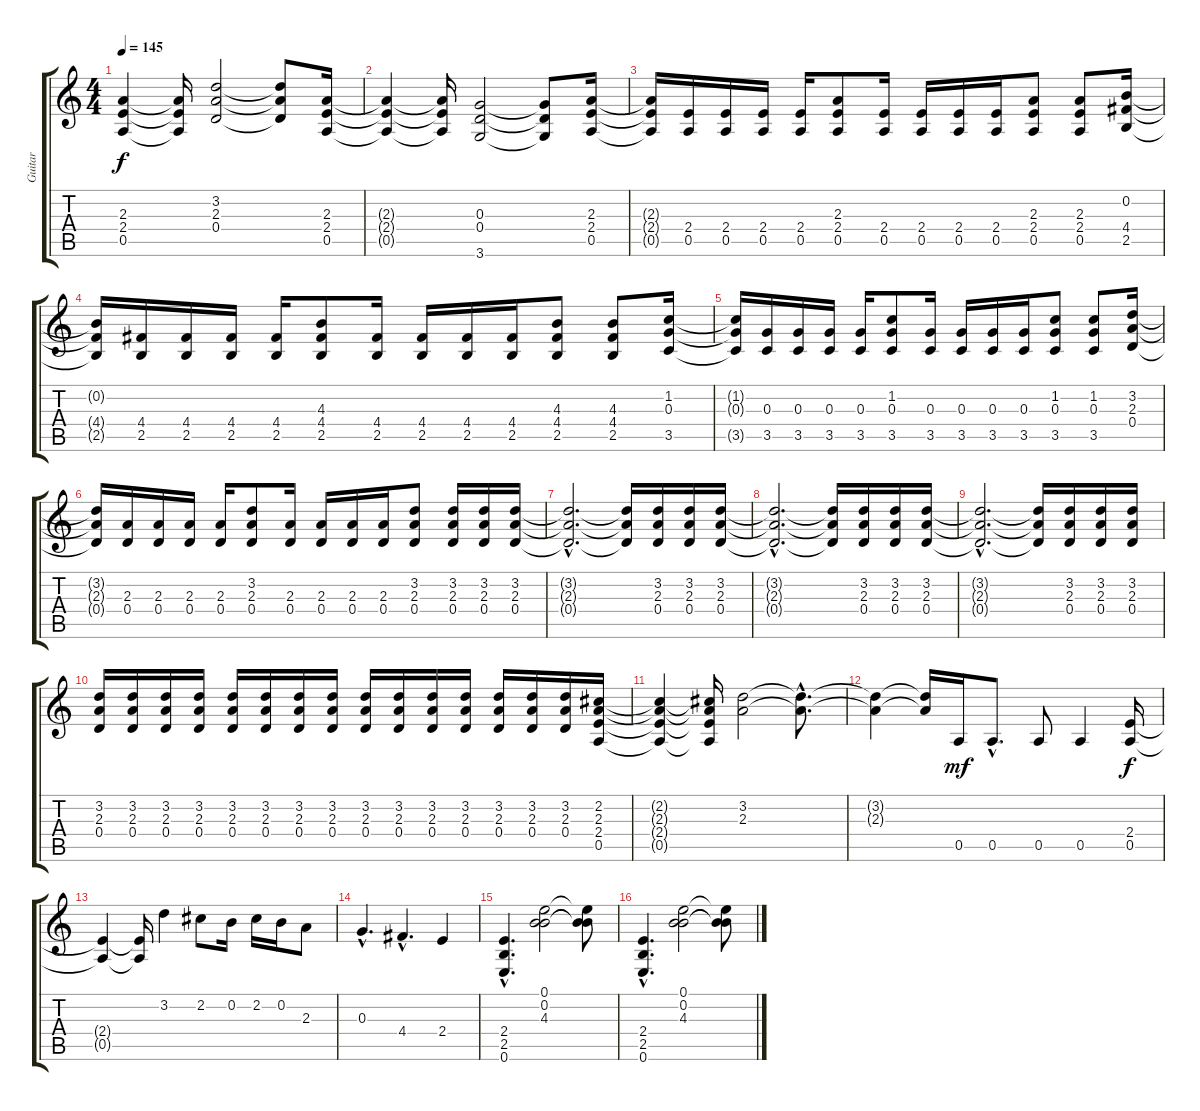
\track ("Guitar " "Guitar ") {instrument distortionguitar}
\staff {score tabs}
\tuning (E4 B3 G3 D3 A2 E2) {hide}
\ts (4 4)
\tempo 145
\clef g2
\ks c
(2.3{t} 2.4{t} 0.5{t}).4{dy f} (2.3{t} 2.4{t} 0.5{t}).16 (3.2 2.3 0.4).2 (3.2{t} 2.3{t} 0.4{t}).8 (2.3 2.4 0.5).16 |
(2.3{t} 2.4{t} 0.5{t}).4 (2.3{t} 2.4{t} 0.5{t}).16 (0.3 0.4 3.6).2 (0.3{t} 0.4{t} 3.6{t}).8 (2.3 2.4 0.5).16 |
(2.3{t} 2.4{t} 0.5{t}).16 (2.4 0.5).16{instrument electricguitarmuted} (2.4 0.5).16 (2.4 0.5).16 (2.4 0.5).16 (2.3 2.4 0.5).8{instrument distortionguitar} (2.4 0.5).16{instrument electricguitarmuted} (2.4 0.5).16 (2.4 0.5).16 (2.4 0.5).16 (2.3 2.4 0.5).8{instrument distortionguitar} (2.3 2.4 0.5).8 (0.2 4.4 2.5).16 |
(0.2{t} 4.4{t} 2.5{t}).16 (4.4 2.5).16{instrument electricguitarmuted} (4.4 2.5).16 (4.4 2.5).16 (4.4 2.5).16 (4.3 4.4 2.5).8{instrument distortionguitar} (4.4 2.5).16{instrument electricguitarmuted} (4.4 2.5).16 (4.4 2.5).16 (4.4 2.5).16 (4.3 4.4 2.5).8{instrument distortionguitar} (4.3 4.4 2.5).8 (1.2 0.3 3.5).16 |
(1.2{t} 0.3{t} 3.5{t}).16 (0.3 3.5).16{instrument electricguitarmuted} (0.3 3.5).16 (0.3 3.5).16 (0.3 3.5).16 (1.2 0.3 3.5).8{instrument distortionguitar} (0.3 3.5).16{instrument electricguitarmuted} (0.3 3.5).16 (0.3 3.5).16 (0.3 3.5).16 (1.2 0.3 3.5).8{instrument distortionguitar} (1.2 0.3 3.5).8 (3.2 2.3 0.4).16 |
(3.2{t} 2.3{t} 0.4{t}).16 (2.3 0.4).16{instrument electricguitarmuted} (2.3 0.4).16 (2.3 0.4).16 (2.3 0.4).16 (3.2 2.3 0.4).8{instrument distortionguitar} (2.3 0.4).16{instrument electricguitarmuted} (2.3 0.4).16 (2.3 0.4).16 (2.3 0.4).16 (3.2 2.3 0.4).8{instrument distortionguitar} (3.2 2.3 0.4).16 (3.2 2.3 0.4).16 (3.2 2.3 0.4).16 |
(3.2{hac t} 2.3{hac t} 0.4{hac t}).2{d} (3.2{t} 2.3{t} 0.4{t}).16 (3.2 2.3 0.4).16 (3.2 2.3 0.4).16 (3.2 2.3 0.4).16 |
(3.2{hac t} 2.3{hac t} 0.4{hac t}).2{d} (3.2{t} 2.3{t} 0.4{t}).16 (3.2 2.3 0.4).16 (3.2 2.3 0.4).16 (3.2 2.3 0.4).16 |
(3.2{hac t} 2.3{hac t} 0.4{hac t}).2{d} (3.2{t} 2.3{t} 0.4{t}).16 (3.2 2.3 0.4).16 (3.2 2.3 0.4).16 (3.2 2.3 0.4).16 |
(3.2 2.3 0.4).16 (3.2 2.3 0.4).16 (3.2 2.3 0.4).16 (3.2 2.3 0.4).16 (3.2 2.3 0.4).16 (3.2 2.3 0.4).16 (3.2 2.3 0.4).16 (3.2 2.3 0.4).16 (3.2 2.3 0.4).16 (3.2 2.3 0.4).16 (3.2 2.3 0.4).16 (3.2 2.3 0.4).16 (3.2 2.3 0.4).16 (3.2 2.3 0.4).16 (3.2 2.3 0.4).16 (2.2 2.3 2.4 0.5).16 |
(2.2{t} 2.3{t} 2.4{t} 0.5{t}).4 (2.2{t} 2.3{t} 2.4{t} 0.5{t}).16 (3.2 2.3).2 (3.2{hac t} 2.3{hac t}).8{d} |
(3.2{t} 2.3{t}).4 (3.2{t} 2.3{t}).16 0.5.16{dy mf} 0.5{hac}.8{d} 0.5.8 0.5.4 (2.4 0.5).16{dy f} |
(2.4{t} 0.5{t}).4 (2.4{t} 0.5{t}).16 3.2.4 2.2.8 0.2.16 2.2.16 0.2.16 2.3.8 |
0.3{hac}.4{d} 4.4{hac}.4{d} 2.4.4 |
(2.4{hac} 2.5{hac} 0.6{hac}).4{d} (0.1 0.2 4.3).2 (0.1{t} 0.2{t} 4.3{t}).8 |
(2.4{hac} 2.5{hac} 0.6{hac}).4{d} (0.1 0.2 4.3).2 (0.1{t} 0.2{t} 4.3{t}).8
